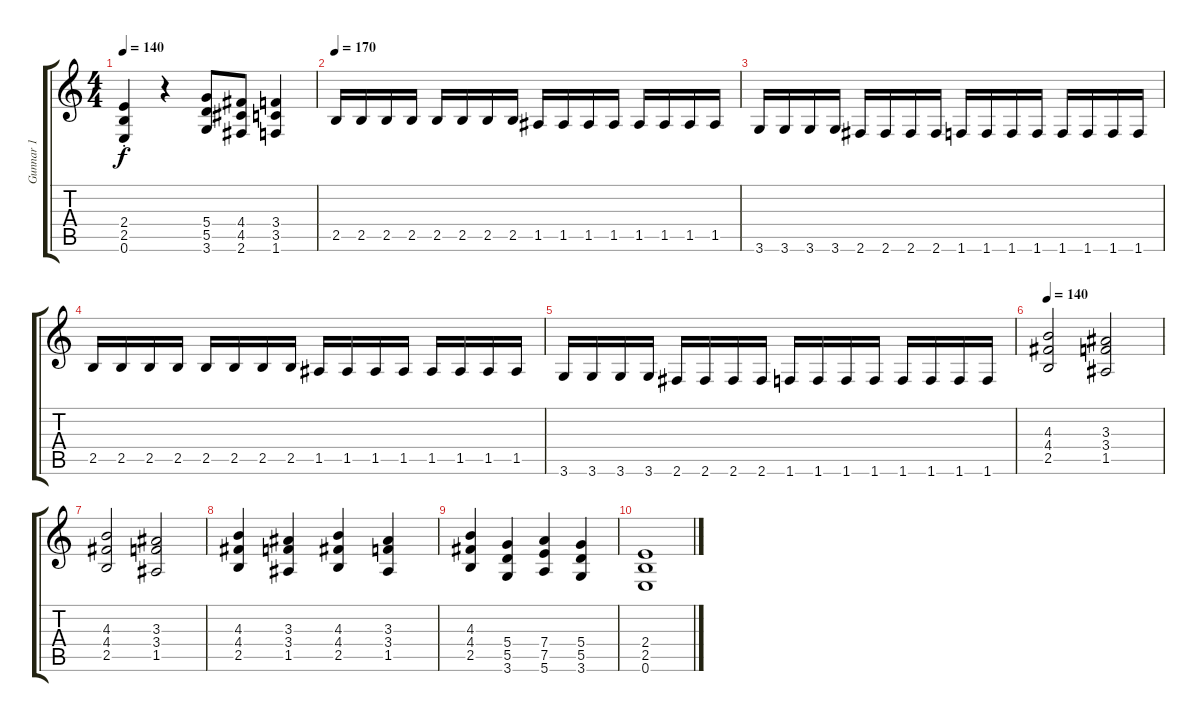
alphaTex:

\track ("Gunnar 1" "Gunnar 1") {instrument distortionguitar}
\staff {score tabs}
\tuning (E4 B3 G3 D3 A2 E2) {hide}
\ts (4 4)
\tempo 140
\clef g2
\ks c
(2.4{st} 2.5{st} 0.6{st}).4{dy f} r.4 (5.4 5.5 3.6).8 (4.4 4.5 2.6).8 (3.4 3.5 1.6).4 |
\tempo 170
2.5.16 2.5.16 2.5.16 2.5.16 2.5.16 2.5.16 2.5.16 2.5.16 1.5.16 1.5.16 1.5.16 1.5.16 1.5.16 1.5.16 1.5.16 1.5.16 |
3.6.16 3.6.16 3.6.16 3.6.16 2.6.16 2.6.16 2.6.16 2.6.16 1.6.16 1.6.16 1.6.16 1.6.16 1.6.16 1.6.16 1.6.16 1.6.16 |
2.5.16 2.5.16 2.5.16 2.5.16 2.5.16 2.5.16 2.5.16 2.5.16 1.5.16 1.5.16 1.5.16 1.5.16 1.5.16 1.5.16 1.5.16 1.5.16 |
3.6.16 3.6.16 3.6.16 3.6.16 2.6.16 2.6.16 2.6.16 2.6.16 1.6.16 1.6.16 1.6.16 1.6.16 1.6.16 1.6.16 1.6.16 1.6.16 |
\tempo 140
(4.3 4.4 2.5).2{volume 10} (3.3 3.4 1.5).2 |
(4.3 4.4 2.5).2 (3.3 3.4 1.5).2 |
(4.3 4.4 2.5).4 (3.3 3.4 1.5).4 (4.3 4.4 2.5).4 (3.3 3.4 1.5).4 |
(4.3 4.4 2.5).4 (5.4 5.5 3.6).4 (7.4 7.5 5.6).4 (5.4 5.5 3.6).4 |
(2.4 2.5 0.6).1
